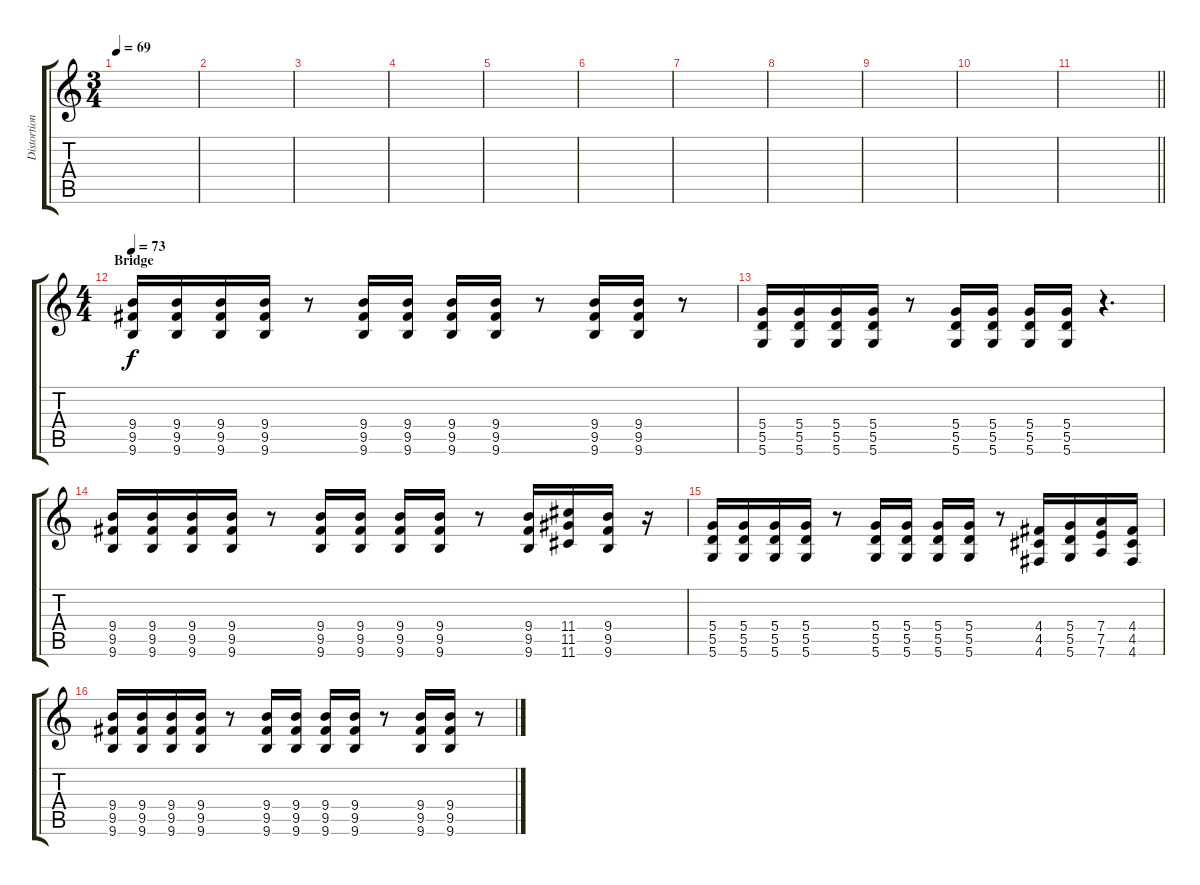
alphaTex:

\track ("Distortion R" "Distortion") {instrument distortionguitar}
\staff {score tabs}
\tuning (E4 B3 G3 D3 A2 D2) {hide}
\ts (3 4)
\tempo 69
\clef g2
\ks c
|
|
|
|
|
|
|
|
|
|
\barLineRight lightlight
|
\ts (4 4)
\section ("" "Bridge")
\tempo 73
(9.4 9.5 9.6).16{volume 13} (9.4 9.5 9.6).16 (9.4 9.5 9.6).16 (9.4 9.5 9.6).16 r.8 (9.4 9.5 9.6).16 (9.4 9.5 9.6).16 (9.4 9.5 9.6).16 (9.4 9.5 9.6).16 r.8 (9.4 9.5 9.6).16 (9.4 9.5 9.6).16 r.8 |
(5.4 5.5 5.6).16 (5.4 5.5 5.6).16 (5.4 5.5 5.6).16 (5.4 5.5 5.6).16 r.8 (5.4 5.5 5.6).16 (5.4 5.5 5.6).16 (5.4 5.5 5.6).16 (5.4 5.5 5.6).16 r.4{d} |
(9.4 9.5 9.6).16 (9.4 9.5 9.6).16 (9.4 9.5 9.6).16 (9.4 9.5 9.6).16 r.8 (9.4 9.5 9.6).16 (9.4 9.5 9.6).16 (9.4 9.5 9.6).16 (9.4 9.5 9.6).16 r.8 (9.4 9.5 9.6).16 (11.4 11.5 11.6).16 (9.4 9.5 9.6).16 r.16 |
(5.4 5.5 5.6).16 (5.4 5.5 5.6).16 (5.4 5.5 5.6).16 (5.4 5.5 5.6).16 r.8 (5.4 5.5 5.6).16 (5.4 5.5 5.6).16 (5.4 5.5 5.6).16 (5.4 5.5 5.6).16 r.8 (4.4 4.5 4.6).16 (5.4 5.5 5.6).16 (7.4 7.5 7.6).16 (4.4 4.5 4.6).16 |
(9.4 9.5 9.6).16 (9.4 9.5 9.6).16 (9.4 9.5 9.6).16 (9.4 9.5 9.6).16 r.8 (9.4 9.5 9.6).16 (9.4 9.5 9.6).16 (9.4 9.5 9.6).16 (9.4 9.5 9.6).16 r.8 (9.4 9.5 9.6).16 (9.4 9.5 9.6).16 r.8
